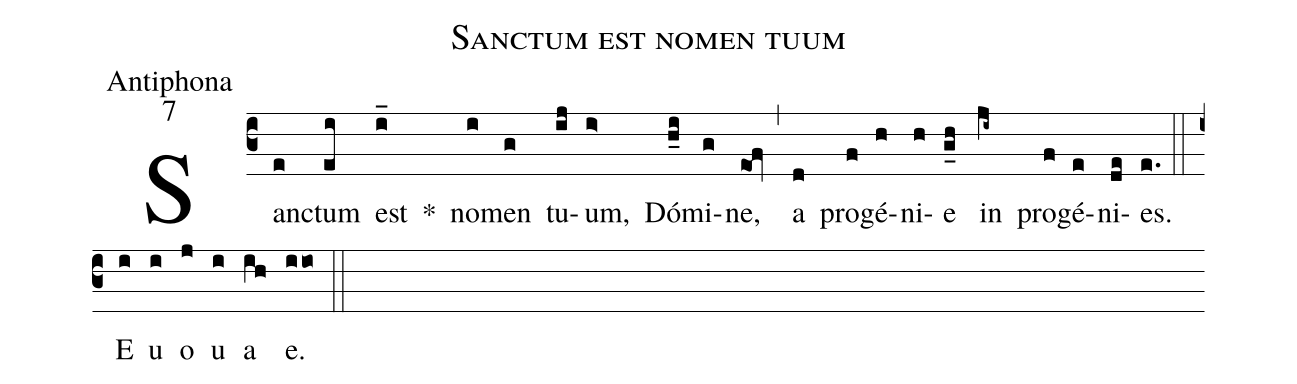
name:Sanctum est nomen tuum;
office-part:Antiphona;
mode:7;
%%
(c3)San(e)ctum(ei) est(i_) *() no(i)men(g) tu(ij)um,(i>) Dó(hi_0)mi(g)ne,(eof) (,) a(d) pro(f)gé(h)ni(h)e(gh_0) in(ji~) pro(f)gé(e)ni(de)es.(e.) (::) E(i) u(i) o(j) u(i) a(ih) e.(iio) (::)
